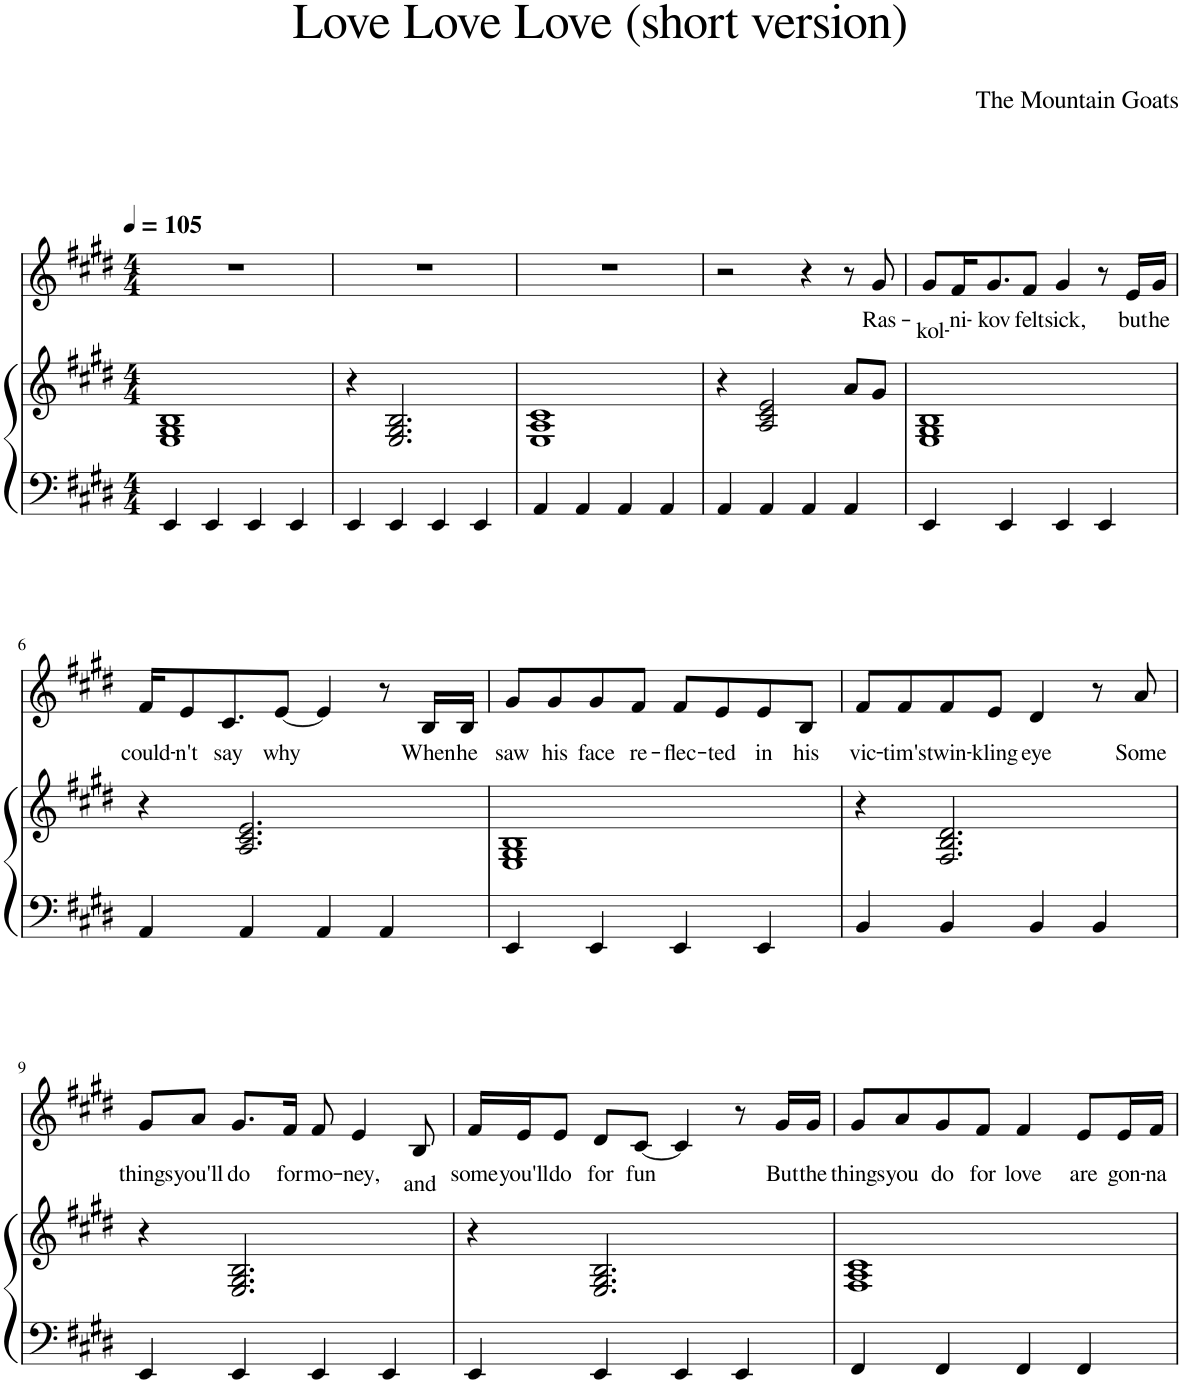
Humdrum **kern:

**kern	**kern	**kern	**text
*part2	*part2	*part1	*part1
*staff3	*staff2	*staff1	*staff1
*I"Piano	*	*I"Voice	*
*I'Pno	*	*	*
*clefF4	*clefG2	*clefG2	*
*k[f#c#g#d#]	*k[f#c#g#d#]	*k[f#c#g#d#]	*
*M4/4	*M4/4	*M4/4	*
*MM105	*MM105	*MM105	*
=1	=1	=1	=1
4EE/	1E 1G# 1B	1r	.
4EE/	.	.	.
4EE/	.	.	.
4EE/	.	.	.
=2	=2	=2	=2
4EE/	4r	1r	.
4EE/	2.E/ 2.G#/ 2.B/	.	.
4EE/	.	.	.
4EE/	.	.	.
=3	=3	=3	=3
4AA/	1E 1A 1c#	1r	.
4AA/	.	.	.
4AA/	.	.	.
4AA/	.	.	.
=4	=4	=4	=4
4AA/	4r	2r	.
4AA/	2A/ 2c#/ 2e/	.	.
4AA/	.	4r	.
4AA/	8a/L	8r	.
!	!	!	!LO:LY:b
.	8g#/J	8g#/	Ras-
=5	=5	=5	=5
!	!	!	!LO:LY:b
4EE/	1E 1G# 1B	8g#/L	-kol-
!	!	!	!LO:LY:b
.	.	16f#/K	ni-
!	!	!	!LO:LY:b
.	.	8.g#/	-kov
4EE/	.	.	.
!	!	!	!LO:LY:b
.	.	8f#/J	felt
!	!	!	!LO:LY:b
4EE/	.	4g#/	sick,
4EE/	.	8r	.
!	!	!	!LO:LY:b
.	.	16e/LL	but
!	!	!	!LO:LY:b
.	.	16g#/JJ	he
!!LO:LB:g=z
=6	=6	=6	=6
!	!	!	!LO:LY:b
4AA/	4r	16f#/KL	could-
!	!	!	!LO:LY:b
.	.	8e/	-n't
!	!	!	!LO:LY:b
.	.	8.c#/	say
4AA/	2.A/ 2.c#/ 2.e/	.	.
!	!	!	!LO:LY:b
.	.	[8e/J	why
4AA/	.	4e/]	.
4AA/	.	8r	.
!	!	!	!LO:LY:b
.	.	16B/LL	When
!	!	!	!LO:LY:b
.	.	16B/JJ	he
=7	=7	=7	=7
!	!	!	!LO:LY:b
4EE/	1E 1G# 1B	8g#/L	saw
!	!	!	!LO:LY:b
.	.	8g#/	his
!	!	!	!LO:LY:b
4EE/	.	8g#/	face
!	!	!	!LO:LY:b
.	.	8f#/J	re-
!	!	!	!LO:LY:b
4EE/	.	8f#/L	-flec-
!	!	!	!LO:LY:b
.	.	8e/	-ted
!	!	!	!LO:LY:b
4EE/	.	8e/	in
!	!	!	!LO:LY:b
.	.	8B/J	his
=8	=8	=8	=8
!	!	!	!LO:LY:b
4BB/	4r	8f#/L	vic-
!	!	!	!LO:LY:b
.	.	8f#/	-tim's
!	!	!	!LO:LY:b
4BB/	2.F#/ 2.B/ 2.d#/	8f#/	twin-
!	!	!	!LO:LY:b
.	.	8e/J	-kling
!	!	!	!LO:LY:b
4BB/	.	4d#/	eye
4BB/	.	8r	.
!	!	!	!LO:LY:b
.	.	8a/	Some
!!LO:LB:g=z
=9	=9	=9	=9
!	!	!	!LO:LY:b
4EE/	4r	8g#/L	things
!	!	!	!LO:LY:b
.	.	8a/J	you'll
!	!	!	!LO:LY:b
4EE/	2.E/ 2.G#/ 2.B/	8.g#/L	do
!	!	!	!LO:LY:b
.	.	16f#/Jk	for
!	!	!	!LO:LY:b
4EE/	.	8f#/	mo-
!	!	!	!LO:LY:b
.	.	4e/	-ney,
4EE/	.	.	.
!	!	!	!LO:LY:b
.	.	8B/	and
=10	=10	=10	=10
!	!	!	!LO:LY:b
4EE/	4r	16f#/LL	some
!	!	!	!LO:LY:b
.	.	16e/J	you'll
!	!	!	!LO:LY:b
.	.	8e/J	do
!	!	!	!LO:LY:b
4EE/	2.E/ 2.G#/ 2.B/	8d#/L	for
!	!	!	!LO:LY:b
.	.	[8c#/J	fun
4EE/	.	4c#/]	.
4EE/	.	8r	.
!	!	!	!LO:LY:b
.	.	16g#/LL	But
!	!	!	!LO:LY:b
.	.	16g#/JJ	the
=11	=11	=11	=11
!	!	!	!LO:LY:b
4FF#/	1F# 1A 1c#	8g#/L	things
!	!	!	!LO:LY:b
.	.	8a/	you
!	!	!	!LO:LY:b
4FF#/	.	8g#/	do
!	!	!	!LO:LY:b
.	.	8f#/J	for
!	!	!	!LO:LY:b
4FF#/	.	4f#/	love
!	!	!	!LO:LY:b
4FF#/	.	8e/L	are
!	!	!	!LO:LY:b
.	.	16e/L	gon-
!	!	!	!LO:LY:b
.	.	16f#/JJ	-na
=	=	=	=
*-	*-	*-	*-
